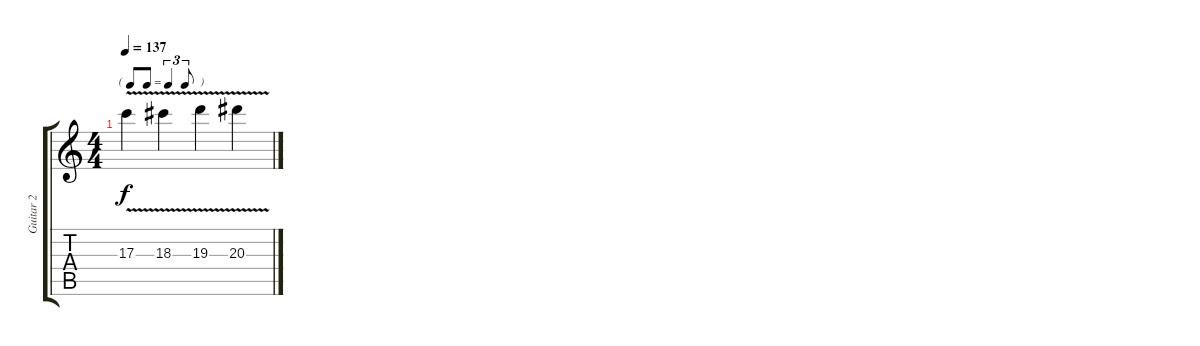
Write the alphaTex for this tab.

\track ("Guitar 2" "Guitar 2") {instrument distortionguitar}
\staff {score tabs}
\tuning (E4 B3 G3 D3 A2 E2) {hide}
\ts (4 4)
\tf triplet8th
\tempo 137
\clef g2
\ks c
17.3{v}.4{dy f} 18.3{v}.4 19.3{v}.4 20.3{v}.4
